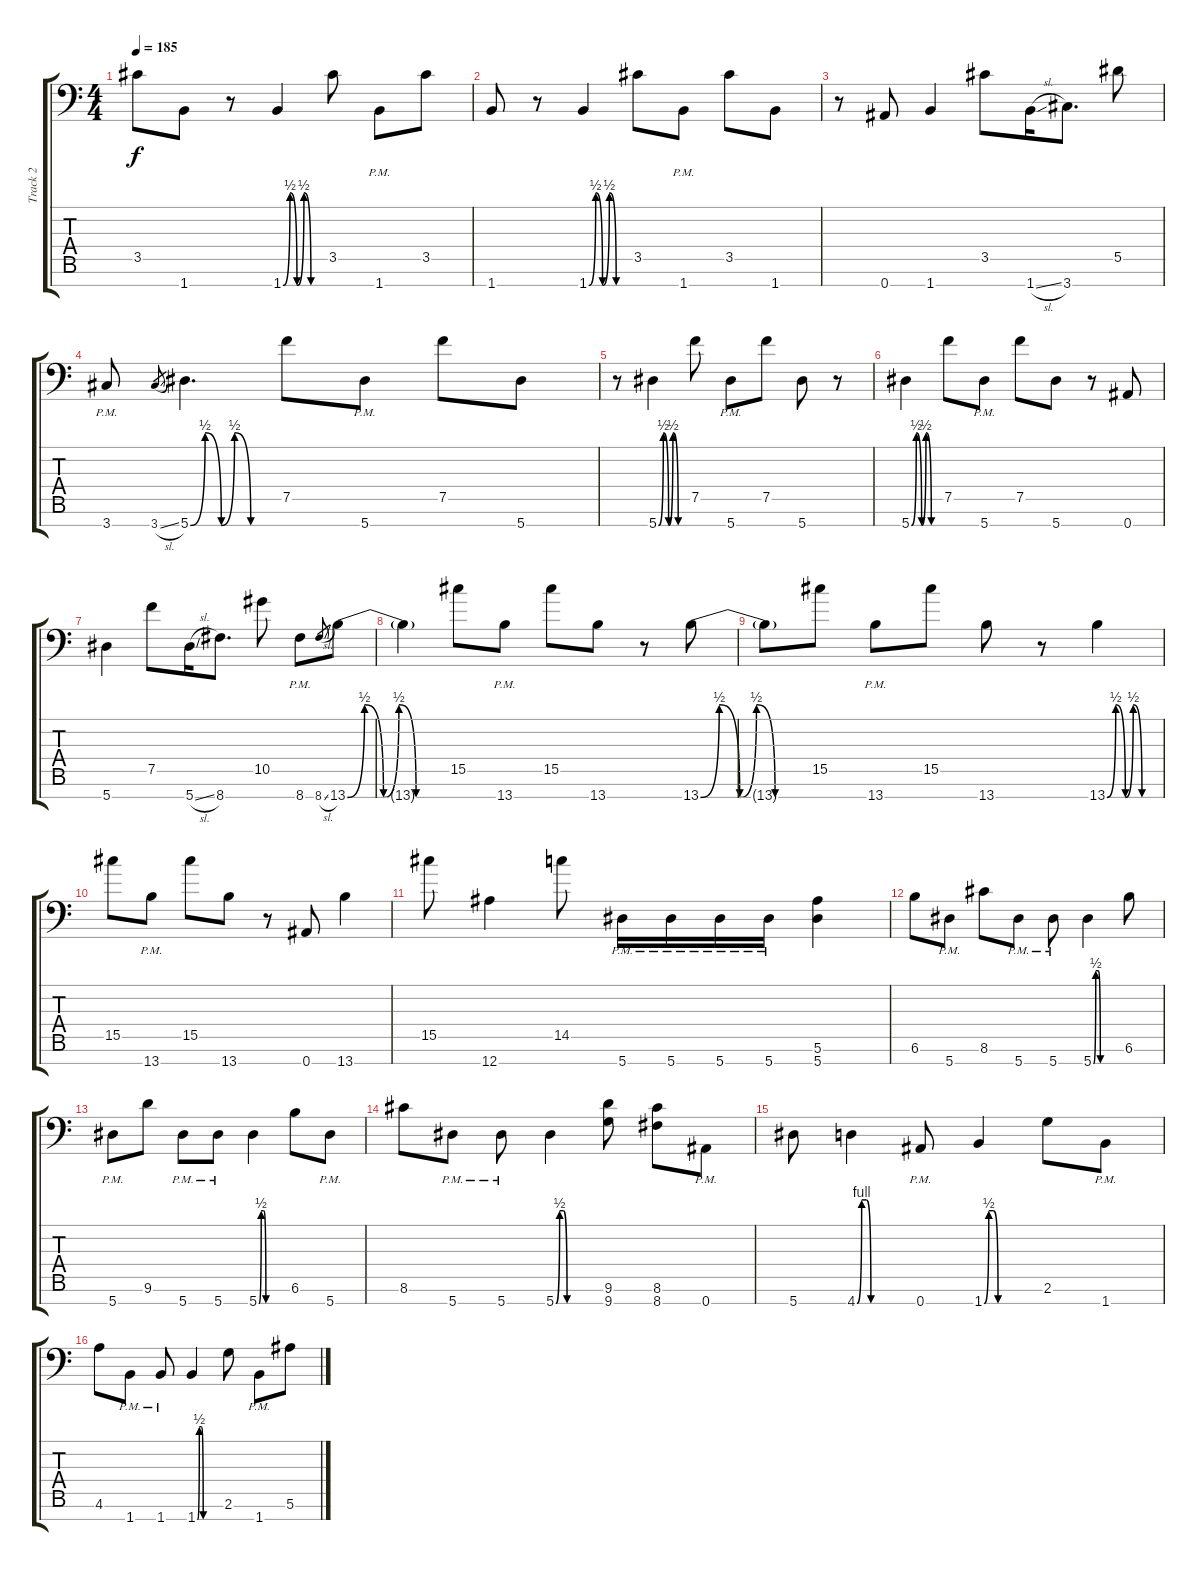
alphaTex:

\track ("Track 2" "Track 2") {instrument distortionguitar}
\staff {score tabs}
\tuning (F4 C4 Ab3 Eb3 Bb2 F2 Bb1) {hide}
\ts (4 4)
\tempo 185
\clef f4
\ks c
3.5.8{dy f} 1.7.8 r.8 1.7{be (custom 0 0 10 2 20 0 30 2 40 0 50 0 60 0)}.4 3.5.8 1.7{pm}.8 3.5.8 |
1.7.8 r.8 1.7{be (custom 0 0 10 2 20 0 30 2 40 0 50 0 60 0)}.4 3.5.8 1.7{pm}.8 3.5.8 1.7.8 |
r.8 0.7.8 1.7.4 3.5.8 1.7{sl}.16 3.7.8{d} 5.5.8 |
3.7{pm}.8 3.7{sl}.8{gr} 5.7{be (custom 0 0 10 2 21 0 30 2 41 0 60 0)}.4{d} 7.5.8 5.7{pm}.8 7.5.8 5.7.8 |
r.8 5.7{be (custom 0 0 10 2 21 0 30 2 41 0 60 0)}.4 7.5.8 5.7{pm}.8 7.5.8 5.7.8 r.8 |
5.7{be (custom 0 0 10 2 21 0 30 2 41 0 60 0)}.4 7.5.8 5.7{pm}.8 7.5.8 5.7.8 r.8 0.7.8 |
5.7.4 7.5.8 5.7{sl}.16 8.7.8{d} 10.5.8 8.7{pm}.8 8.7{sl}.8{gr} 13.7{be (custom 0 0 10 2 21 0 30 2 40 0 60 0)}.8 |
13.7{t}.4 15.5.8 13.7{pm}.8 15.5.8 13.7.8 r.8 13.7{be (custom 0 0 10 2 21 0 30 2 40 0 60 0)}.8 |
13.7{t}.8 15.5.8 13.7{pm}.8 15.5.8 13.7.8 r.8 13.7{be (custom 0 0 10 2 21 0 30 2 40 0 60 0)}.4 |
15.5.8 13.7{pm}.8 15.5.8 13.7.8 r.8 0.7.8 13.7.4 |
15.5.8 12.7.4 14.5.8 5.7{pm}.16 5.7{pm}.16 5.7{pm}.16 5.7{pm}.16 (5.6 5.7).4 |
6.6.8 5.7{pm}.8 8.6.8 5.7{pm}.8 5.7{pm}.8 5.7{be (custom 0 0 5 2 10 2 15 0 60 0)}.4 6.6.8 |
5.7{pm}.8 9.6.8 5.7{pm}.8 5.7{pm}.8 5.7{be (custom 0 0 5 2 10 2 15 0 60 0)}.4 6.6.8 5.7{pm}.8 |
8.6.8 5.7{pm}.8 5.7{pm}.8 5.7{be (custom 0 0 5 2 10 2 15 0 60 0)}.4 (9.6 9.7).8 (8.6 8.7).8 0.7{pm}.8 |
5.7.8 4.7{be (custom 0 0 5 4 10 4 15 0 60 0)}.4 0.7{pm}.8 1.7{be (custom 0 0 5 2 10 2 15 0 30 0 60 0)}.4 2.6.8 1.7{pm}.8 |
4.6.8 1.7{pm}.8 1.7{pm}.8 1.7{be (custom 0 0 5 2 10 2 15 0 60 0)}.4 2.6.8 1.7{pm}.8 5.6.8
